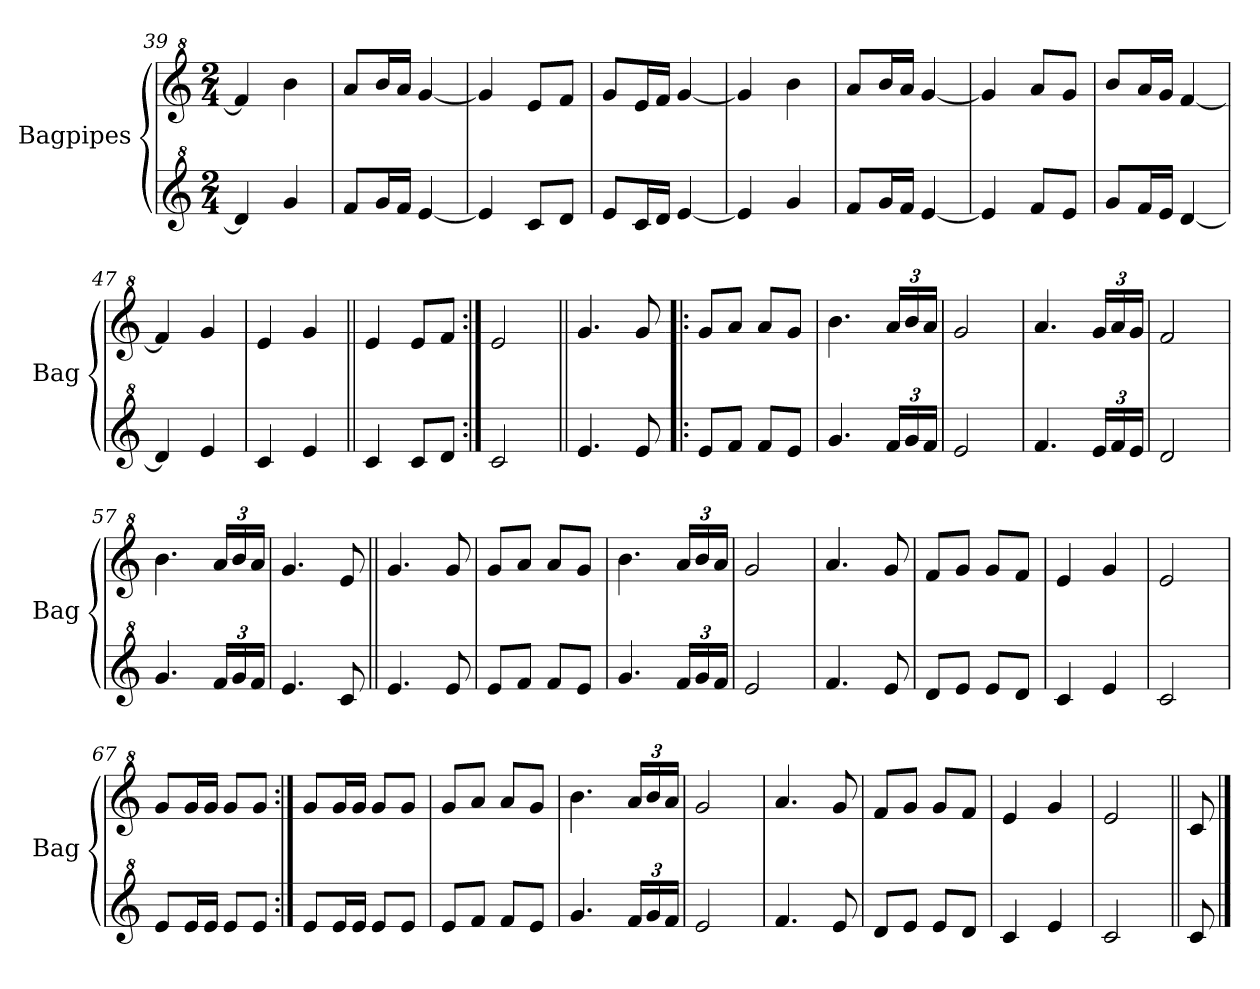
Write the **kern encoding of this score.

**kern	**kern
*part2	*part1
*staff2	*staff1
*I"Bagpipes	*I"Bagpipes
*I'Bag	*I'Bag
*clefG^2	*clefG^2
*k[]	*k[]
*C:	*C:
*M2/4	*M2/4
=39	=39
4dd/]	4ff/]
4gg/	4bb\
=40	=40
8ff/L	8aa/L
16gg/L	16bb/L
16ff/JJ	16aa/JJ
[4ee/	[4gg/
!!LO:LB:g=z
=41	=41
4ee/]	4gg/]
8cc/L	8ee/L
8dd/J	8ff/J
=42	=42
8ee/L	8gg/L
16cc/L	16ee/L
16dd/JJ	16ff/JJ
[4ee/	[4gg/
=43	=43
4ee/]	4gg/]
4gg/	4bb\
=44	=44
8ff/L	8aa/L
16gg/L	16bb/L
16ff/JJ	16aa/JJ
[4ee/	[4gg/
=45	=45
4ee/]	4gg/]
8ff/L	8aa/L
8ee/J	8gg/J
=46	=46
8gg/L	8bb/L
16ff/L	16aa/L
16ee/JJ	16gg/JJ
[4dd/	[4ff/
=47	=47
4dd/]	4ff/]
4ee/	4gg/
=48	=48
4cc/	4ee/
4ee/	4gg/
=49||	=49||
4cc/	4ee/
8cc/L	8ee/L
8dd/J	8ff/J
=50:|!	=50:|!
2cc/	2ee/
=51||	=51||
4.ee/	4.gg/
8ee/	8gg/
!!LO:PB:g=z
=52!|:	=52!|:
8ee/L	8gg/L
8ff/J	8aa/J
8ff/L	8aa/L
8ee/J	8gg/J
=53	=53
4.gg/	4.bb\
*Xbrackettup	*Xbrackettup
24ff/LL	24aa/LL
24gg/	24bb/
24ff/JJ	24aa/JJ
=54	=54
2ee/	2gg/
=55	=55
4.ff/	4.aa/
24ee/LL	24gg/LL
24ff/	24aa/
24ee/JJ	24gg/JJ
=56	=56
2dd/	2ff/
=57	=57
4.gg/	4.bb\
24ff/LL	24aa/LL
24gg/	24bb/
24ff/JJ	24aa/JJ
=58	=58
4.ee/	4.gg/
8cc/	8ee/
=59||	=59||
4.ee/	4.gg/
8ee/	8gg/
=60	=60
8ee/L	8gg/L
8ff/J	8aa/J
8ff/L	8aa/L
8ee/J	8gg/J
=61	=61
4.gg/	4.bb\
24ff/LL	24aa/LL
24gg/	24bb/
24ff/JJ	24aa/JJ
=62	=62
2ee/	2gg/
!!LO:LB:g=z
=63	=63
4.ff/	4.aa/
8ee/	8gg/
=64	=64
8dd/L	8ff/L
8ee/J	8gg/J
8ee/L	8gg/L
8dd/J	8ff/J
=65	=65
4cc/	4ee/
4ee/	4gg/
=66	=66
2cc/	2ee/
=67	=67
8ee/L	8gg/L
16ee/L	16gg/L
16ee/JJ	16gg/JJ
8ee/L	8gg/L
8ee/J	8gg/J
=68:|!	=68:|!
8ee/L	8gg/L
16ee/L	16gg/L
16ee/JJ	16gg/JJ
8ee/L	8gg/L
8ee/J	8gg/J
=69	=69
8ee/L	8gg/L
8ff/J	8aa/J
8ff/L	8aa/L
8ee/J	8gg/J
=70	=70
4.gg/	4.bb\
24ff/LL	24aa/LL
24gg/	24bb/
24ff/JJ	24aa/JJ
=71	=71
2ee/	2gg/
=72	=72
4.ff/	4.aa/
8ee/	8gg/
!!LO:LB:g=z
=73	=73
8dd/L	8ff/L
8ee/J	8gg/J
8ee/L	8gg/L
8dd/J	8ff/J
=74	=74
4cc/	4ee/
4ee/	4gg/
=75	=75
2cc/	2ee/
=76||	=76||
8cc/	8cc/
==	==
*-	*-
